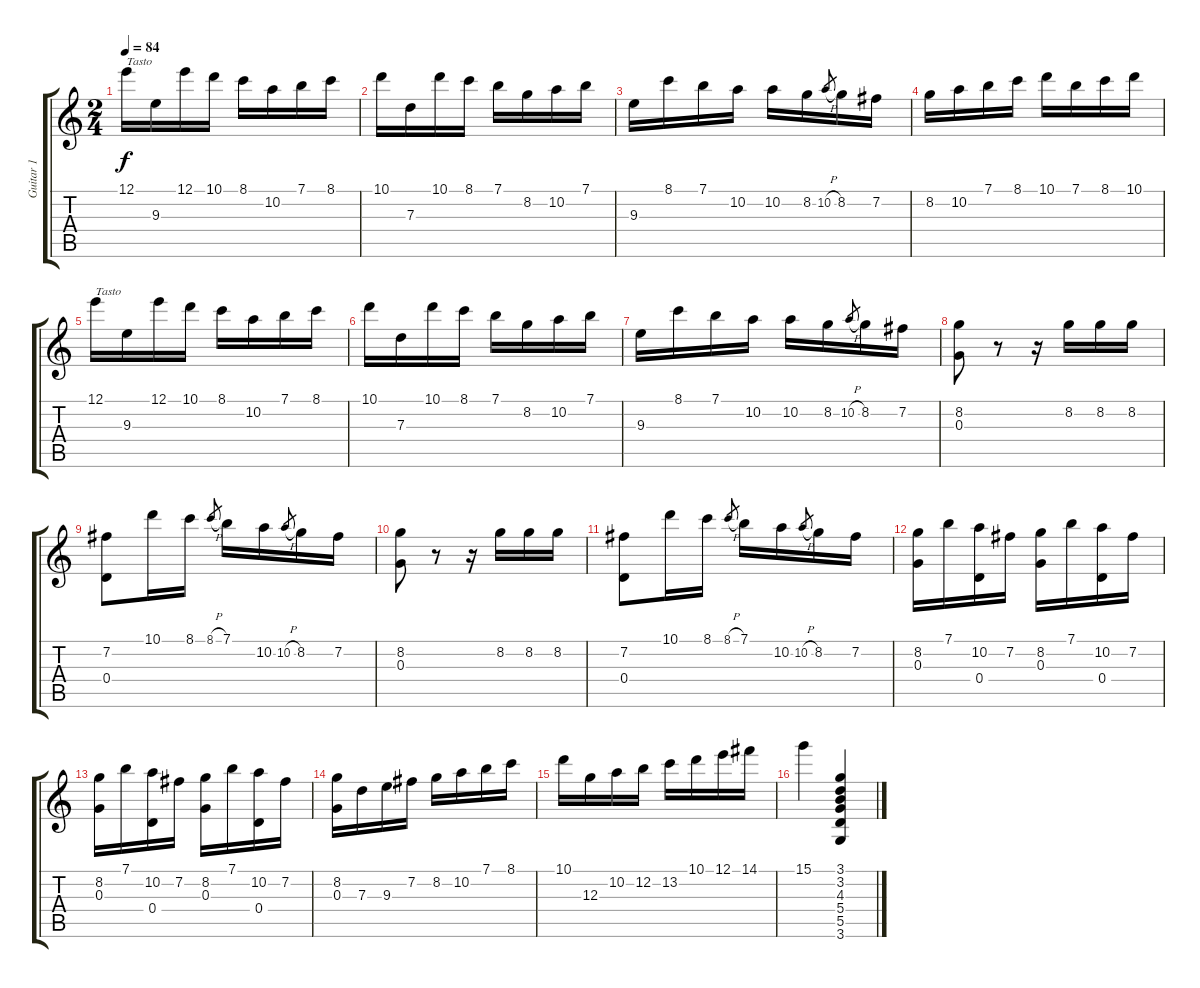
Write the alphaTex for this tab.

\track ("Guitar 1" "Guitar 1") {instrument acousticguitarnylon}
\staff {score tabs}
\tuning (E4 B3 G3 D3 A2 E2) {hide}
\ts (2 4)
\tempo 84
\clef g2
\ks c
12.1.16{txt "Tasto" dy f} 9.3.16 12.1.16 10.1.16 8.1.16 10.2.16 7.1.16 8.1.16 |
10.1.16 7.3.16 10.1.16 8.1.16 7.1.16 8.2.16 10.2.16 7.1.16 |
9.3.16 8.1.16 7.1.16 10.2.16 10.2.16 8.2.16 10.2{h}.8{gr} 8.2.16 7.2.16 |
8.2.16 10.2.16 7.1.16 8.1.16 10.1.16 7.1.16 8.1.16 10.1.16 |
12.1.16{txt "Tasto"} 9.3.16 12.1.16 10.1.16 8.1.16 10.2.16 7.1.16 8.1.16 |
10.1.16 7.3.16 10.1.16 8.1.16 7.1.16 8.2.16 10.2.16 7.1.16 |
9.3.16 8.1.16 7.1.16 10.2.16 10.2.16 8.2.16 10.2{h}.8{gr} 8.2.16 7.2.16 |
(8.2 0.3).8 r.8 r.16 8.2.16 8.2.16 8.2.16 |
(7.2 0.4).8 10.1.16 8.1.16 8.1{h}.8{gr} 7.1.16 10.2.16 10.2{h}.8{gr} 8.2.16 7.2.16 |
(8.2 0.3).8 r.8 r.16 8.2.16 8.2.16 8.2.16 |
(7.2 0.4).8 10.1.16 8.1.16 8.1{h}.8{gr} 7.1.16 10.2.16 10.2{h}.8{gr} 8.2.16 7.2.16 |
(8.2 0.3).16 7.1.16 (10.2 0.4).16 7.2.16 (8.2 0.3).16 7.1.16 (10.2 0.4).16 7.2.16 |
(8.2 0.3).16 7.1.16 (10.2 0.4).16 7.2.16 (8.2 0.3).16 7.1.16 (10.2 0.4).16 7.2.16 |
(8.2 0.3).16 7.3.16 9.3.16 7.2.16 8.2.16 10.2.16 7.1.16 8.1.16 |
10.1.16 12.3.16 10.2.16 12.2.16 13.2.16 10.1.16 12.1.16 14.1.16 |
15.1.4 (3.1 3.2 4.3 5.4 5.5 3.6).4
